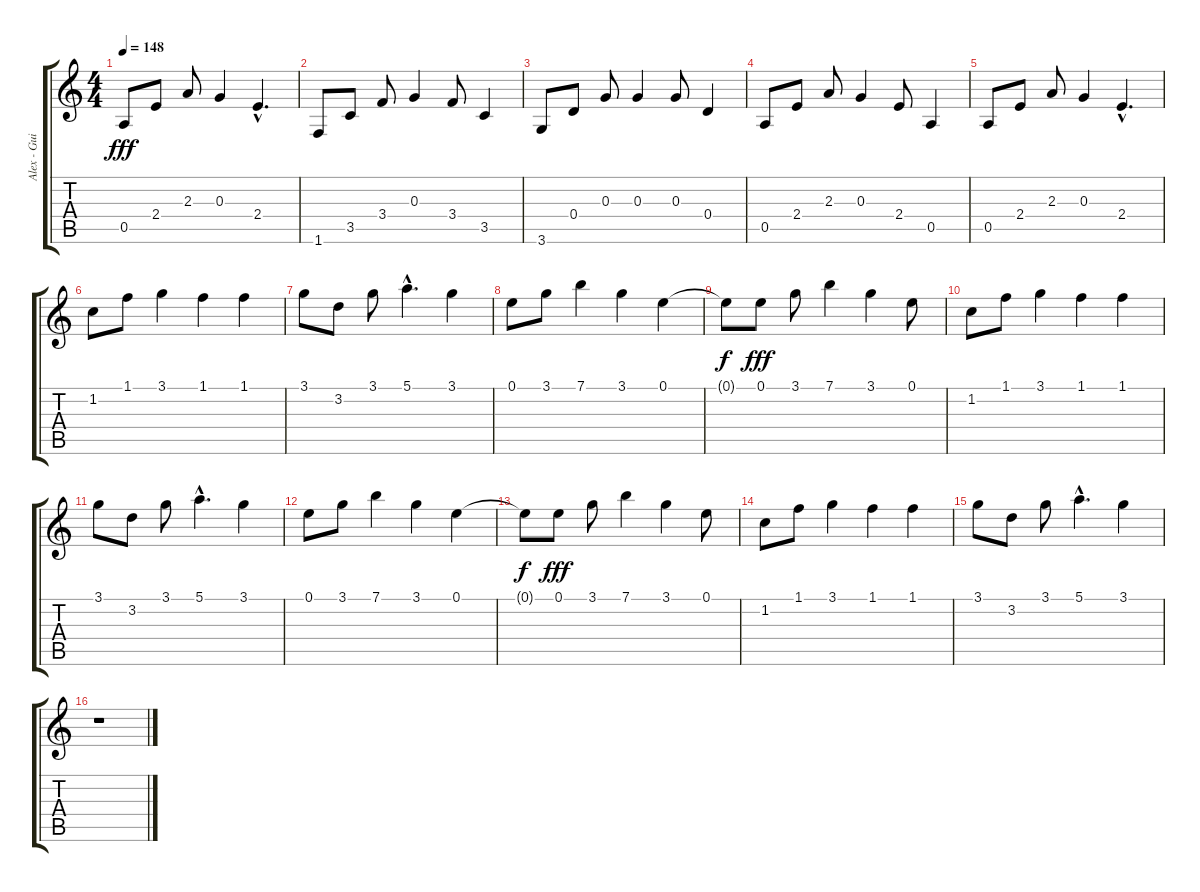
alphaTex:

\track ("Alex - Guitarra Limpa" "Alex - Gui") {instrument electricguitarjazz}
\staff {score tabs}
\tuning (E4 B3 G3 D3 A2 E2) {hide}
\ts (4 4)
\tempo 148
\clef g2
\ks c
0.5.8{dy fff} 2.4.8 2.3.8 0.3.4 2.4{hac}.4{d} |
1.6.8 3.5.8 3.4.8 0.3.4 3.4.8 3.5.4 |
3.6.8 0.4.8 0.3.8 0.3.4 0.3.8 0.4.4 |
0.5.8 2.4.8 2.3.8 0.3.4 2.4.8 0.5.4 |
0.5.8 2.4.8 2.3.8 0.3.4 2.4{hac}.4{d} |
1.2.8 1.1.8 3.1.4 1.1.4 1.1.4 |
3.1.8 3.2.8 3.1.8 5.1{hac}.4{d} 3.1.4 |
0.1.8 3.1.8 7.1.4 3.1.4 0.1.4 |
0.1{t}.8{dy f} 0.1.8{dy fff} 3.1.8 7.1.4 3.1.4 0.1.8 |
1.2.8 1.1.8 3.1.4 1.1.4 1.1.4 |
3.1.8 3.2.8 3.1.8 5.1{hac}.4{d} 3.1.4 |
0.1.8 3.1.8 7.1.4 3.1.4 0.1.4 |
0.1{t}.8{dy f} 0.1.8{dy fff} 3.1.8 7.1.4 3.1.4 0.1.8 |
1.2.8 1.1.8 3.1.4 1.1.4 1.1.4 |
3.1.8 3.2.8 3.1.8 5.1{hac}.4{d} 3.1.4 |
r.1
